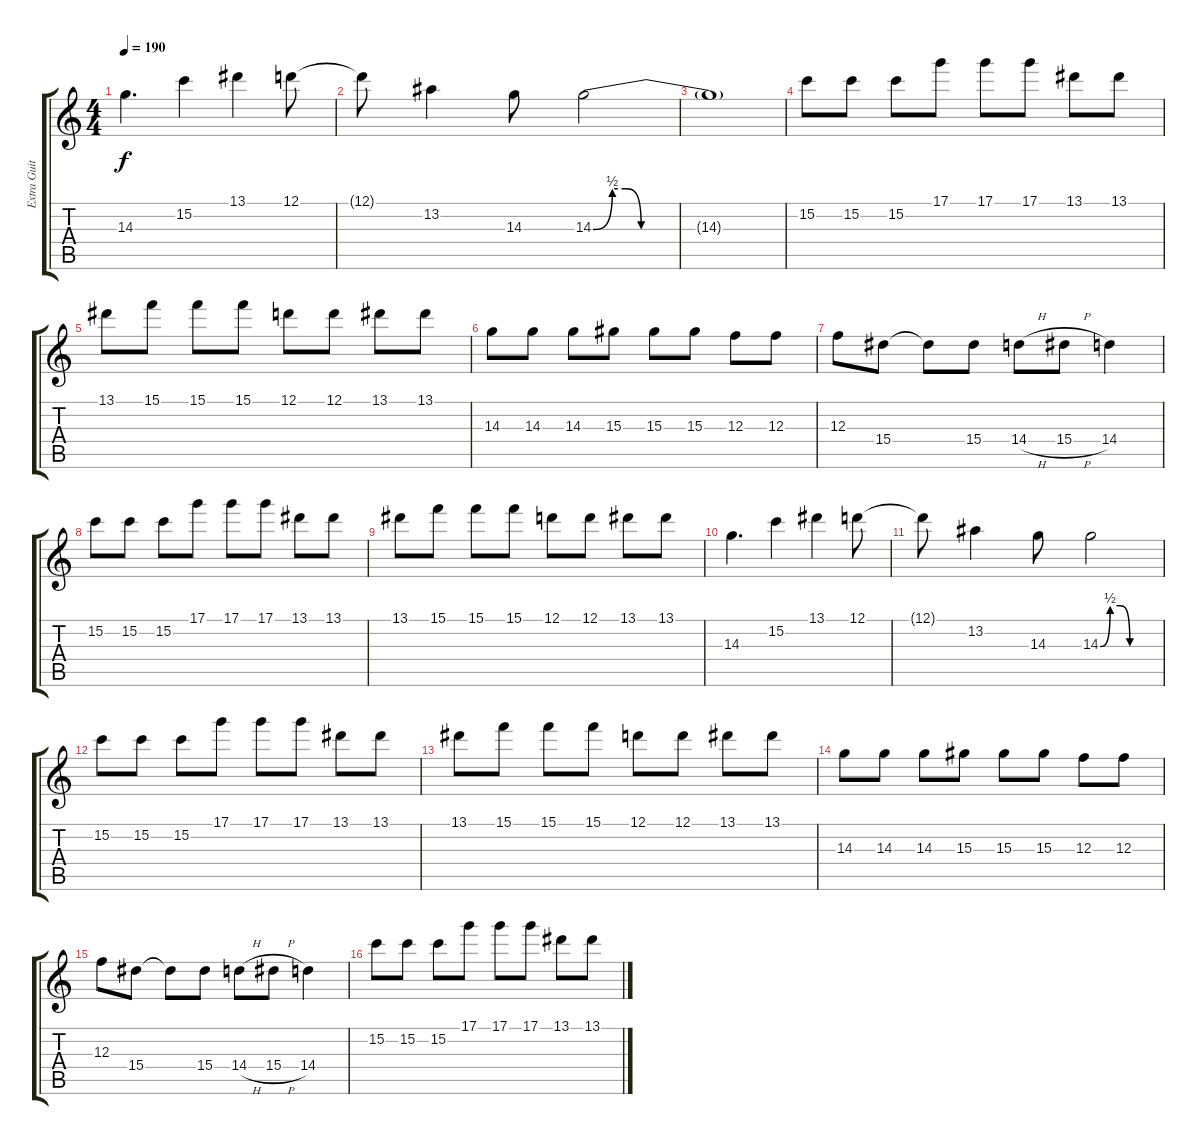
\track ("Extra Guitar" "Extra Guit") {instrument distortionguitar}
\staff {score tabs}
\tuning (D4 A3 F3 C3 G2 C2) {hide}
\ts (4 4)
\tempo 190
\clef g2
\ks c
14.3.4{d dy f} 15.2.4 13.1.4 12.1.8 |
12.1{t}.8 13.2.4 14.3.8 14.3{be (custom 0 0 6 2 10 2 15 0 30 0 60 0)}.2 |
14.3{t}.1 |
15.2.8 15.2.8 15.2.8 17.1.8 17.1.8 17.1.8 13.1.8 13.1.8 |
13.1.8 15.1.8 15.1.8 15.1.8 12.1.8 12.1.8 13.1.8 13.1.8 |
14.3.8 14.3.8 14.3.8 15.3.8 15.3.8 15.3.8 12.3.8 12.3.8 |
12.3.8 15.4.8 15.4{t}.8 15.4.8 14.4{h}.8 15.4{h}.8 14.4.4 |
15.2.8 15.2.8 15.2.8 17.1.8 17.1.8 17.1.8 13.1.8 13.1.8 |
13.1.8 15.1.8 15.1.8 15.1.8 12.1.8 12.1.8 13.1.8 13.1.8 |
14.3.4{d} 15.2.4 13.1.4 12.1.8 |
12.1{t}.8 13.2.4 14.3.8 14.3{be (custom 0 0 10 2 20 2 30 0 60 0)}.2 |
15.2.8 15.2.8 15.2.8 17.1.8 17.1.8 17.1.8 13.1.8 13.1.8 |
13.1.8 15.1.8 15.1.8 15.1.8 12.1.8 12.1.8 13.1.8 13.1.8 |
14.3.8 14.3.8 14.3.8 15.3.8 15.3.8 15.3.8 12.3.8 12.3.8 |
12.3.8 15.4.8 15.4{t}.8 15.4.8 14.4{h}.8 15.4{h}.8 14.4.4 |
15.2.8 15.2.8 15.2.8 17.1.8 17.1.8 17.1.8 13.1.8 13.1.8
